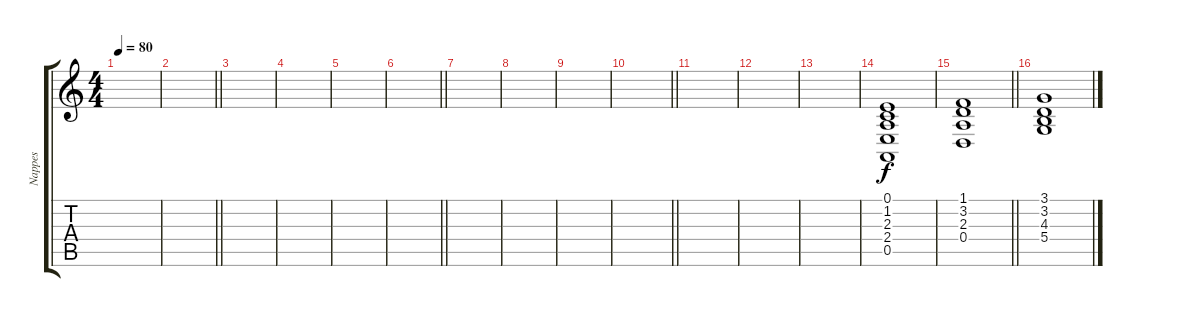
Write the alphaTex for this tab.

\track ("Nappes" "Nappes") {instrument seashore}
\staff {score tabs}
\tuning (E4 B3 G3 D3 A2 E2) {hide}
\ts (4 4)
\tempo 80
\clef g2
\ks c
|
\barLineRight lightlight
|
|
|
|
\barLineRight lightlight
|
|
|
|
\barLineRight lightlight
|
|
|
|
(0.1 1.2 2.3 2.4 0.5).1 |
\barLineRight lightlight
(1.1 3.2 2.3 0.4).1 |
(3.1 3.2 4.3 5.4).1
